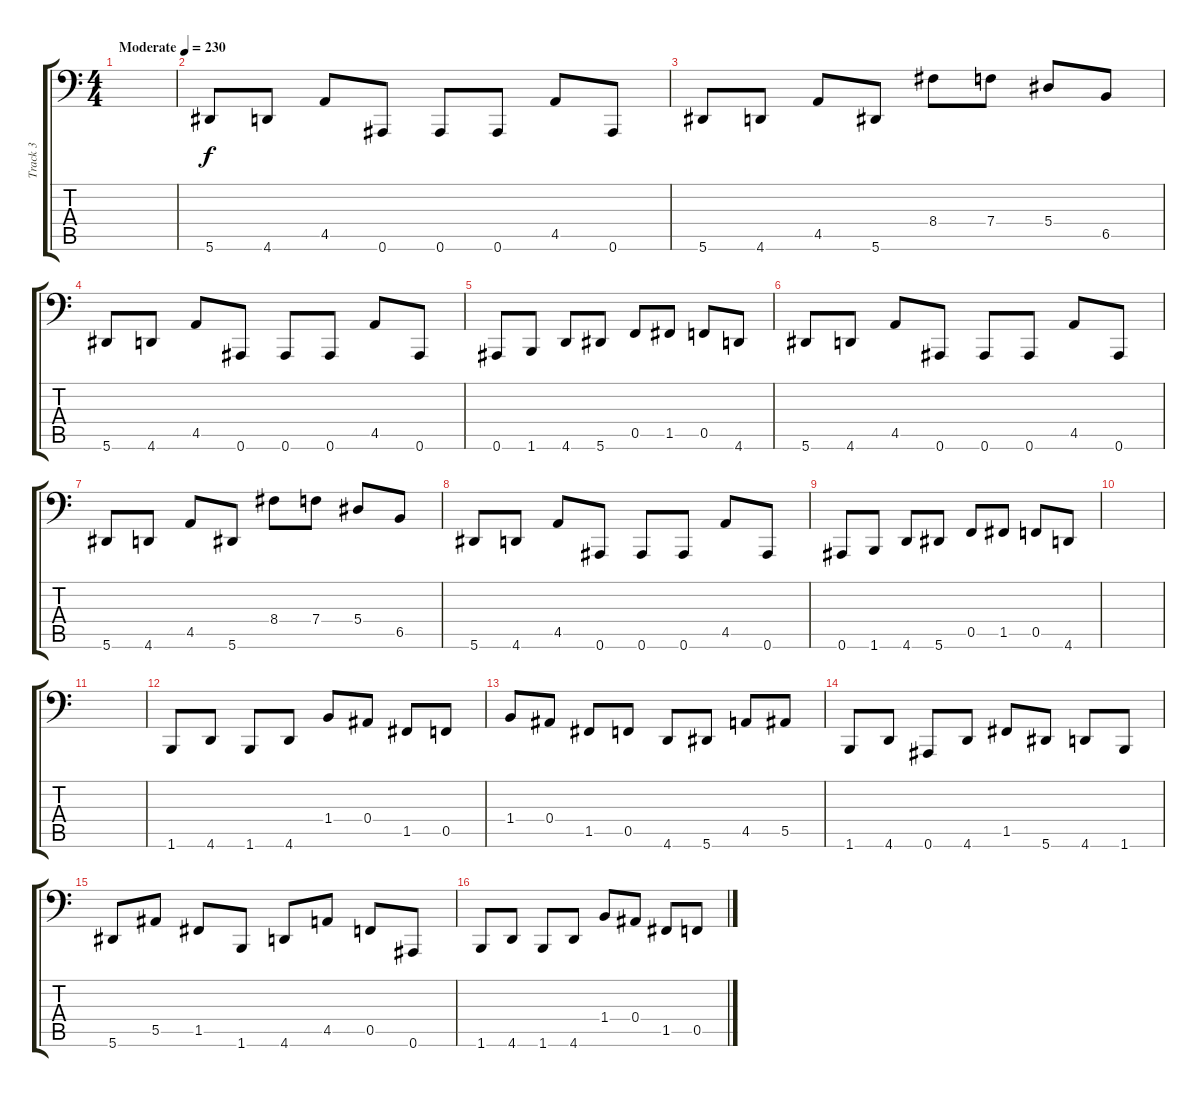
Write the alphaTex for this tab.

\track ("Track 3" "Track 3") {instrument slapbass1}
\staff {score tabs}
\tuning (C3 G2 Eb2 Bb1 F1 Bb0) {hide}
\ts (4 4)
\tempo (230 "Moderate")
\clef f4
\ks c
|
5.6.8 4.6.8 4.5.8 0.6.8 0.6.8 0.6.8 4.5.8 0.6.8 |
5.6.8 4.6.8 4.5.8 5.6.8 8.4.8 7.4.8 5.4.8 6.5.8 |
5.6.8 4.6.8 4.5.8 0.6.8 0.6.8 0.6.8 4.5.8 0.6.8 |
0.6.8 1.6.8 4.6.8 5.6.8 0.5.8 1.5.8 0.5.8 4.6.8 |
5.6.8 4.6.8 4.5.8 0.6.8 0.6.8 0.6.8 4.5.8 0.6.8 |
5.6.8 4.6.8 4.5.8 5.6.8 8.4.8 7.4.8 5.4.8 6.5.8 |
5.6.8 4.6.8 4.5.8 0.6.8 0.6.8 0.6.8 4.5.8 0.6.8 |
0.6.8 1.6.8 4.6.8 5.6.8 0.5.8 1.5.8 0.5.8 4.6.8 |
|
|
1.6.8 4.6.8 1.6.8 4.6.8 1.4.8 0.4.8 1.5.8 0.5.8 |
1.4.8 0.4.8 1.5.8 0.5.8 4.6.8 5.6.8 4.5.8 5.5.8 |
1.6.8 4.6.8 0.6.8 4.6.8 1.5.8 5.6.8 4.6.8 1.6.8 |
5.6.8 5.5.8 1.5.8 1.6.8 4.6.8 4.5.8 0.5.8 0.6.8 |
1.6.8 4.6.8 1.6.8 4.6.8 1.4.8 0.4.8 1.5.8 0.5.8
